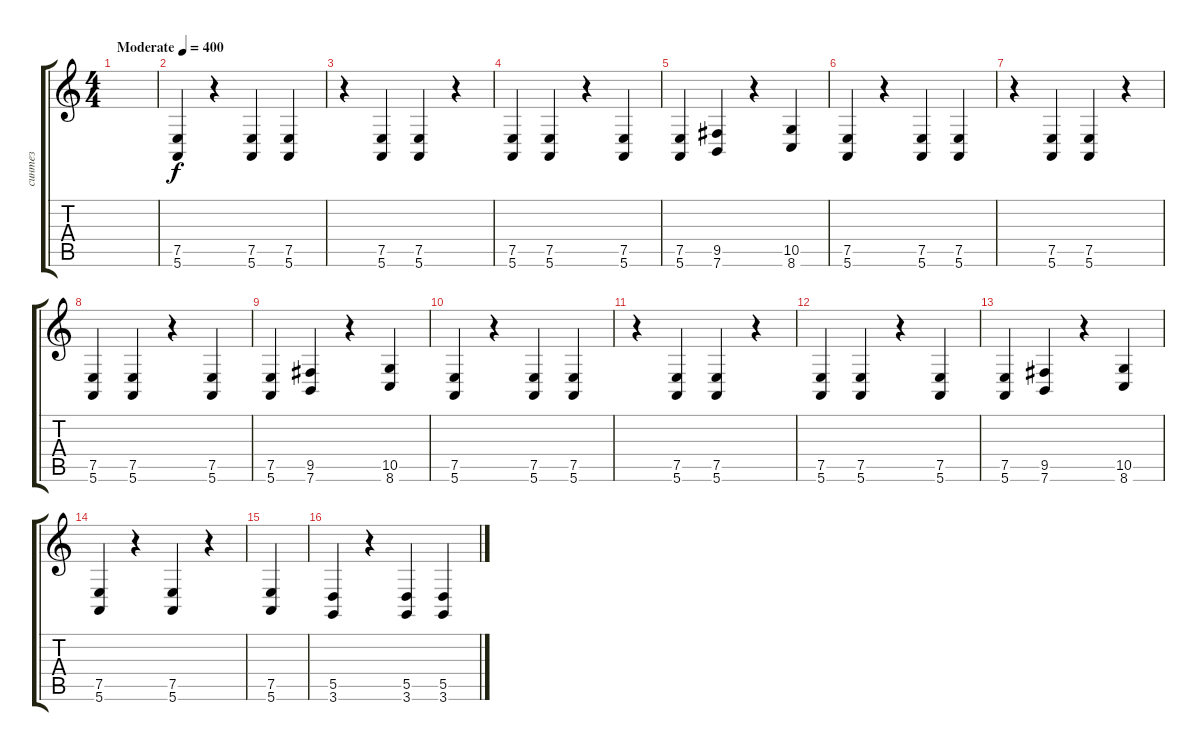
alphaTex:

\track ("синтез" "синтез") {instrument lead5charang}
\staff {score tabs}
\tuning (E4 B3 G3 D3 A2 E2) {hide}
\ts (4 4)
\tempo (400 "Moderate")
\clef g2
\ks c
|
(7.5 5.6).4 r.4 (7.5 5.6).4 (7.5 5.6).4 |
r.4 (7.5 5.6).4 (7.5 5.6).4 r.4 |
(7.5 5.6).4 (7.5 5.6).4 r.4 (7.5 5.6).4 |
(7.5 5.6).4 (9.5 7.6).4 r.4 (10.5 8.6).4 |
(7.5 5.6).4 r.4 (7.5 5.6).4 (7.5 5.6).4 |
r.4 (7.5 5.6).4 (7.5 5.6).4 r.4 |
(7.5 5.6).4 (7.5 5.6).4 r.4 (7.5 5.6).4 |
(7.5 5.6).4 (9.5 7.6).4 r.4 (10.5 8.6).4 |
(7.5 5.6).4 r.4 (7.5 5.6).4 (7.5 5.6).4 |
r.4 (7.5 5.6).4 (7.5 5.6).4 r.4 |
(7.5 5.6).4 (7.5 5.6).4 r.4 (7.5 5.6).4 |
(7.5 5.6).4 (9.5 7.6).4 r.4 (10.5 8.6).4 |
(7.5 5.6).4 r.4 (7.5 5.6).4 r.4 |
(7.5 5.6).4 |
(5.5 3.6).4 r.4 (5.5 3.6).4 (5.5 3.6).4
